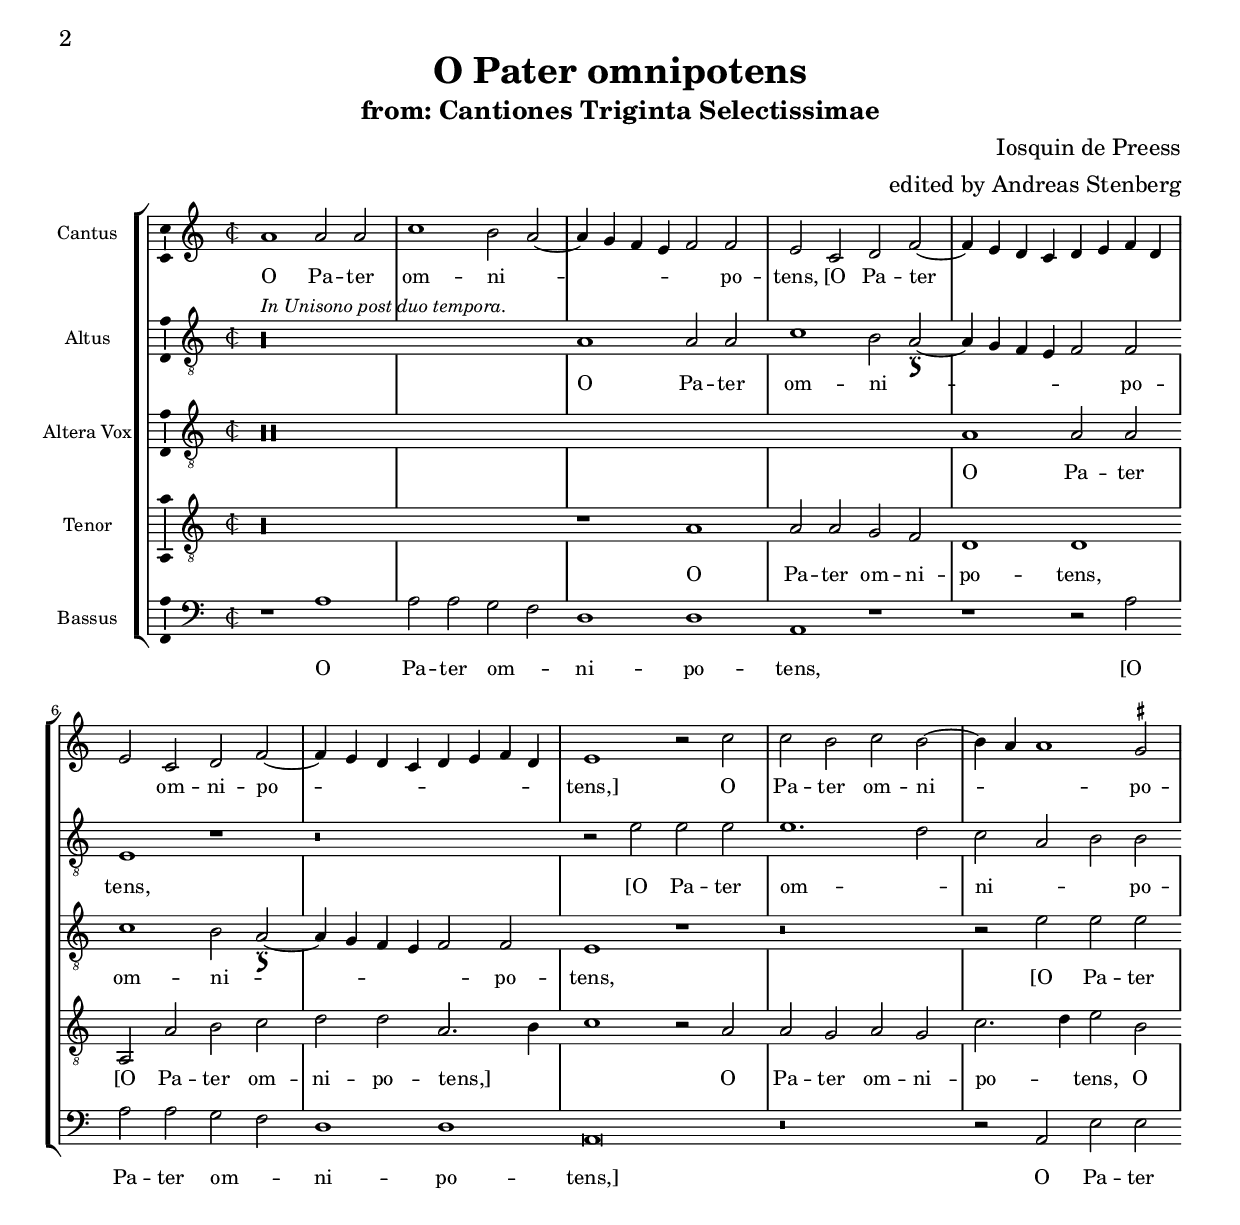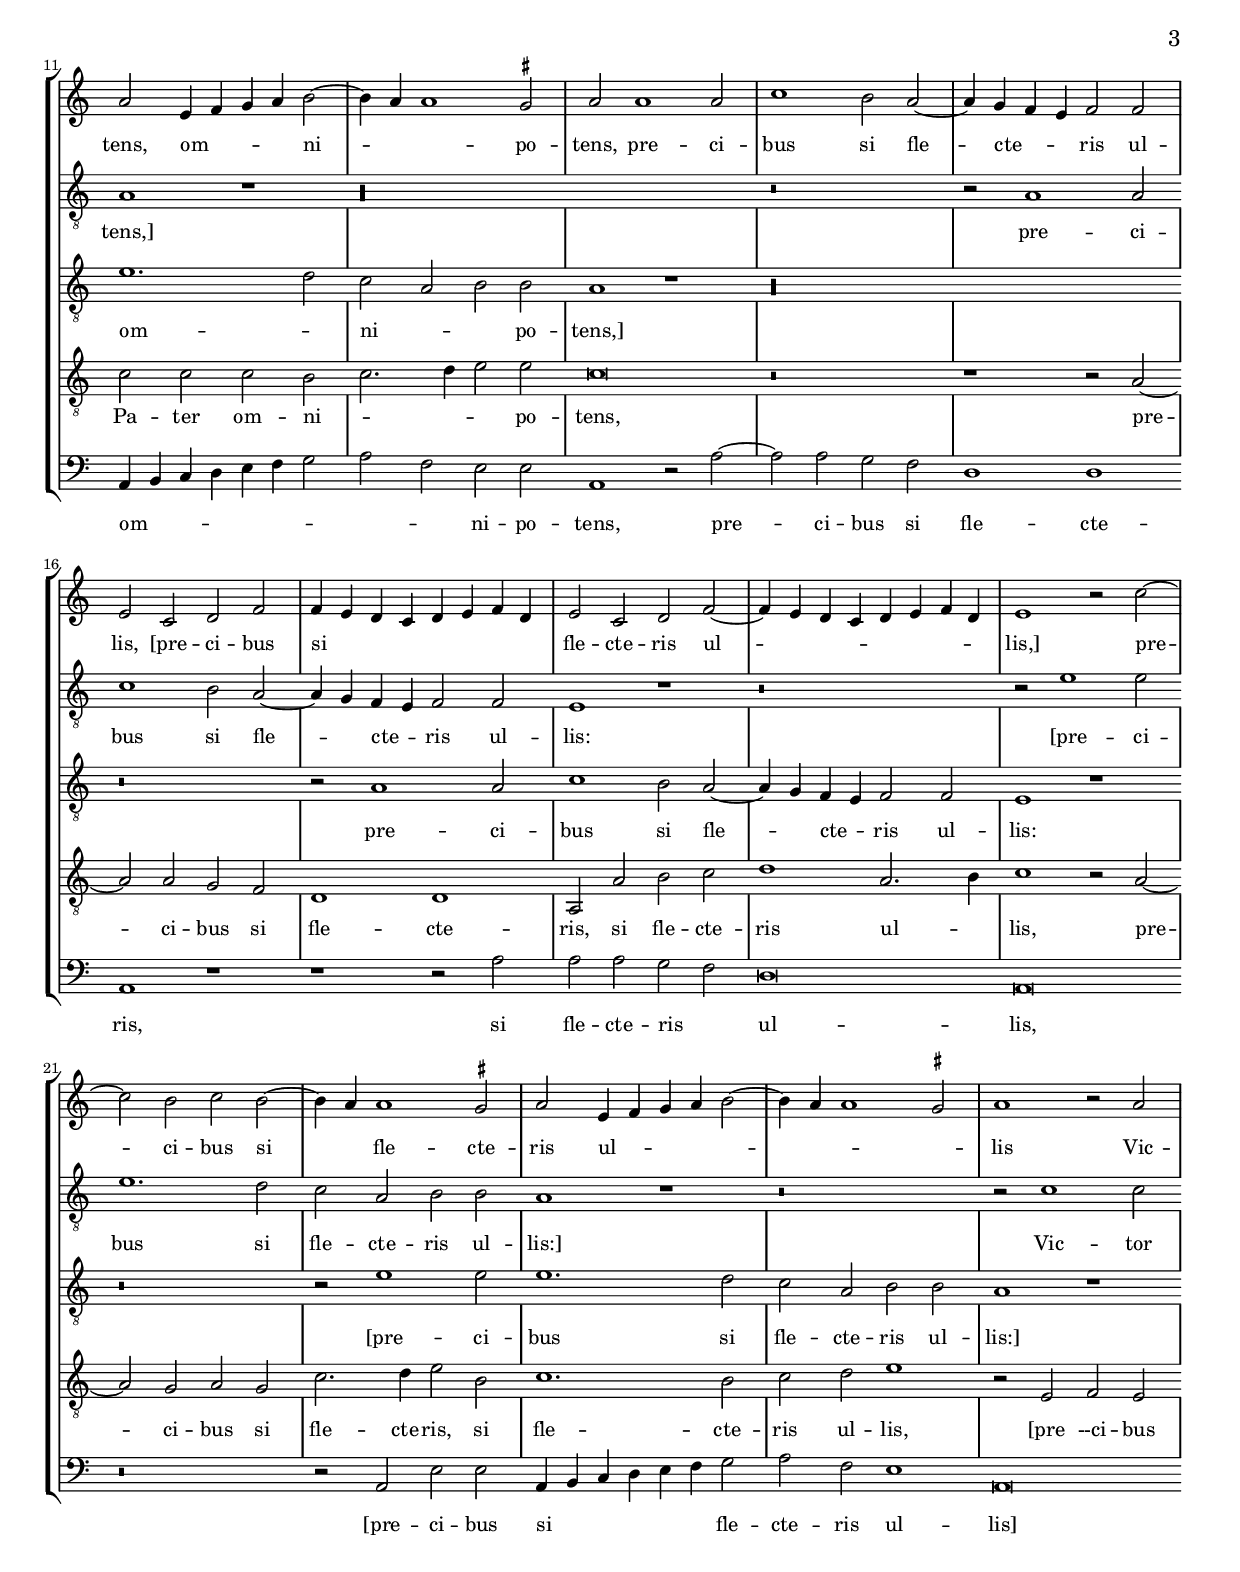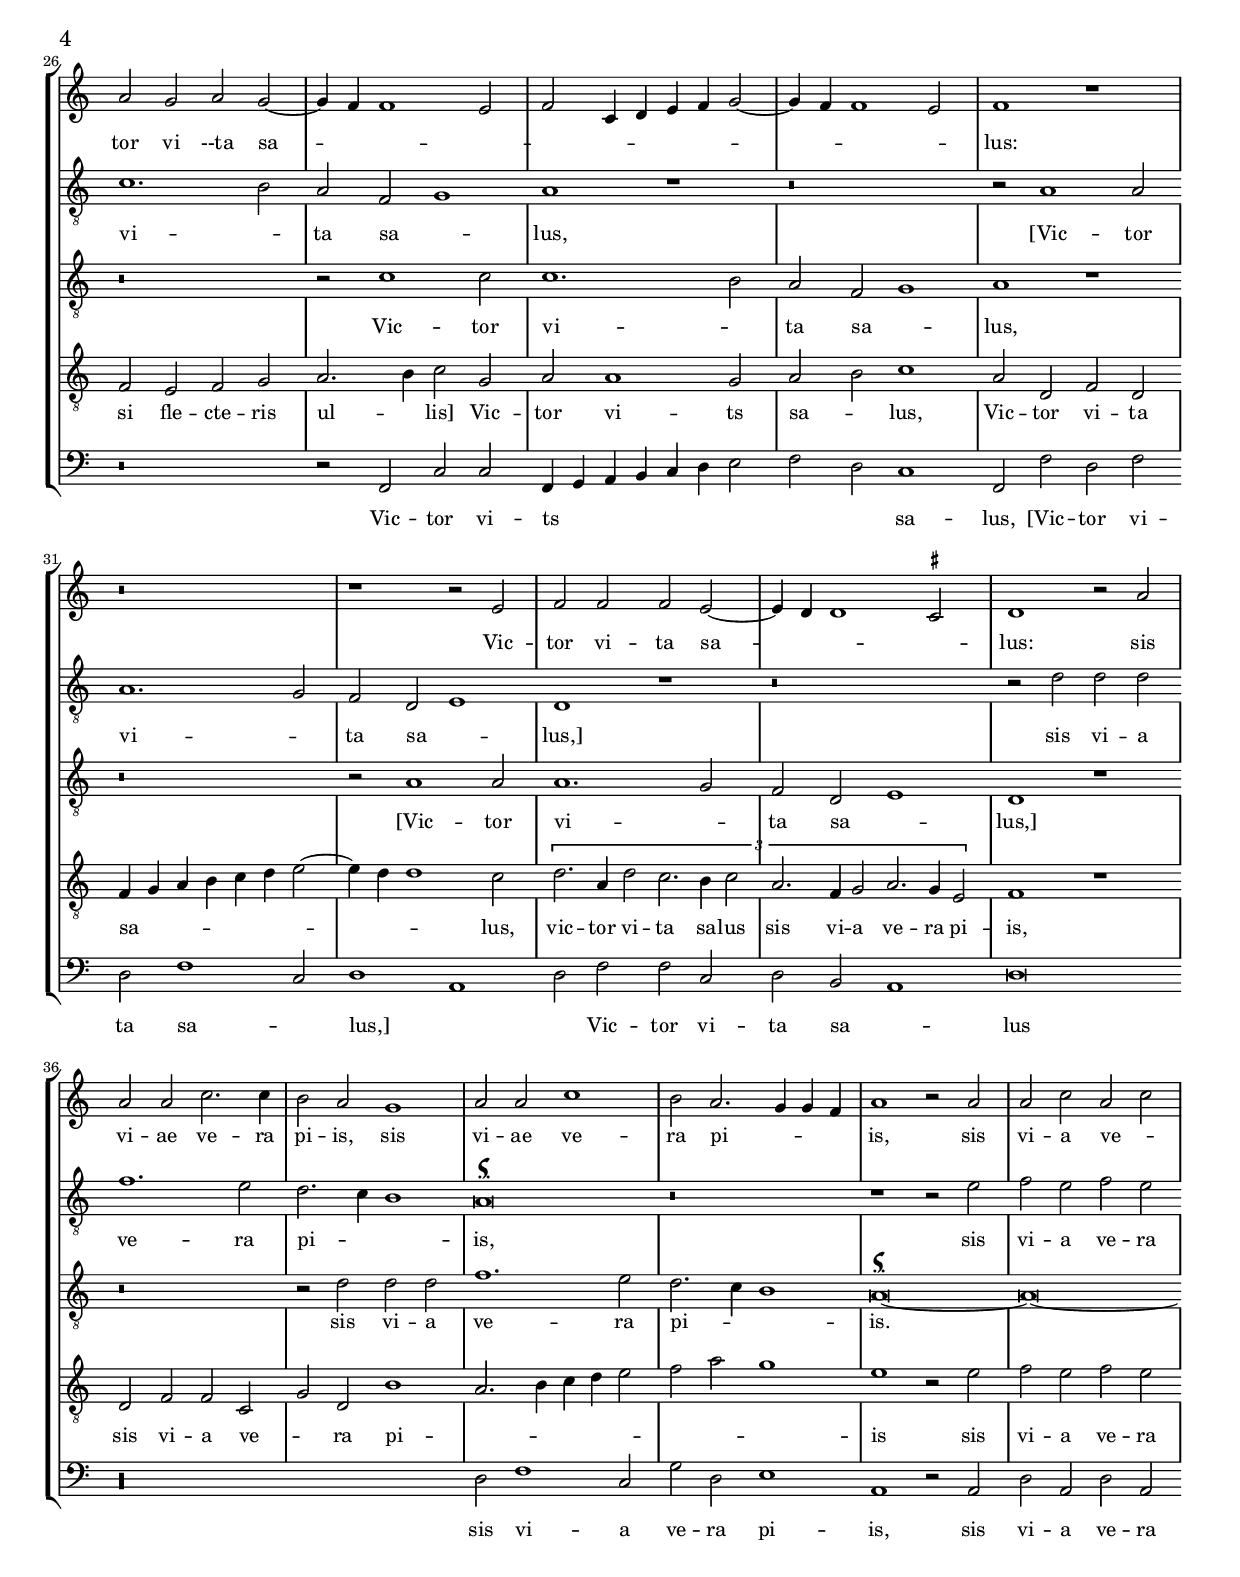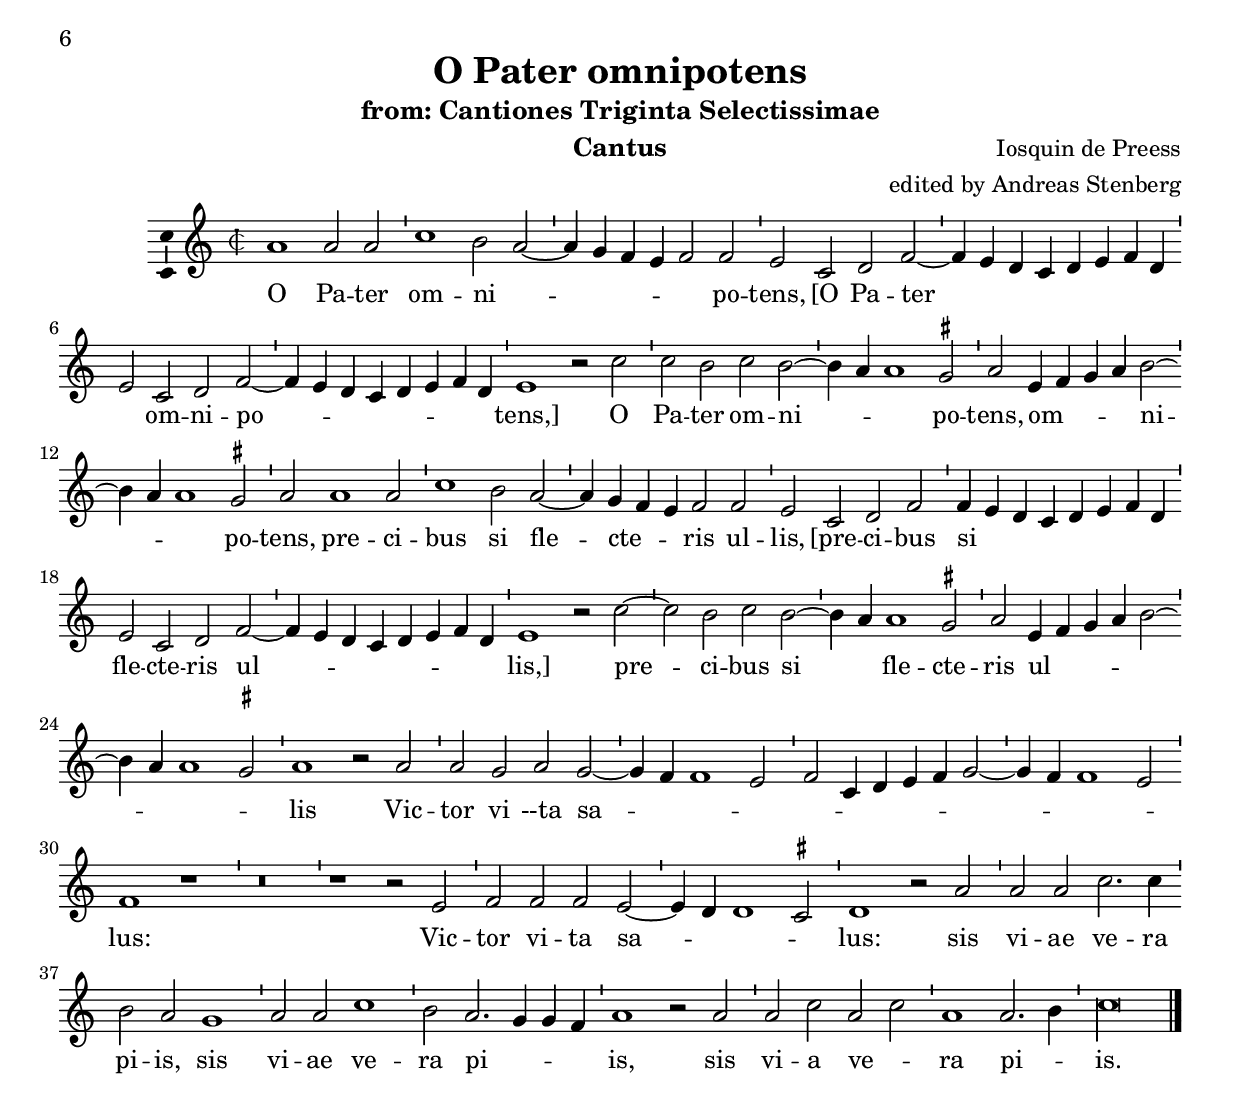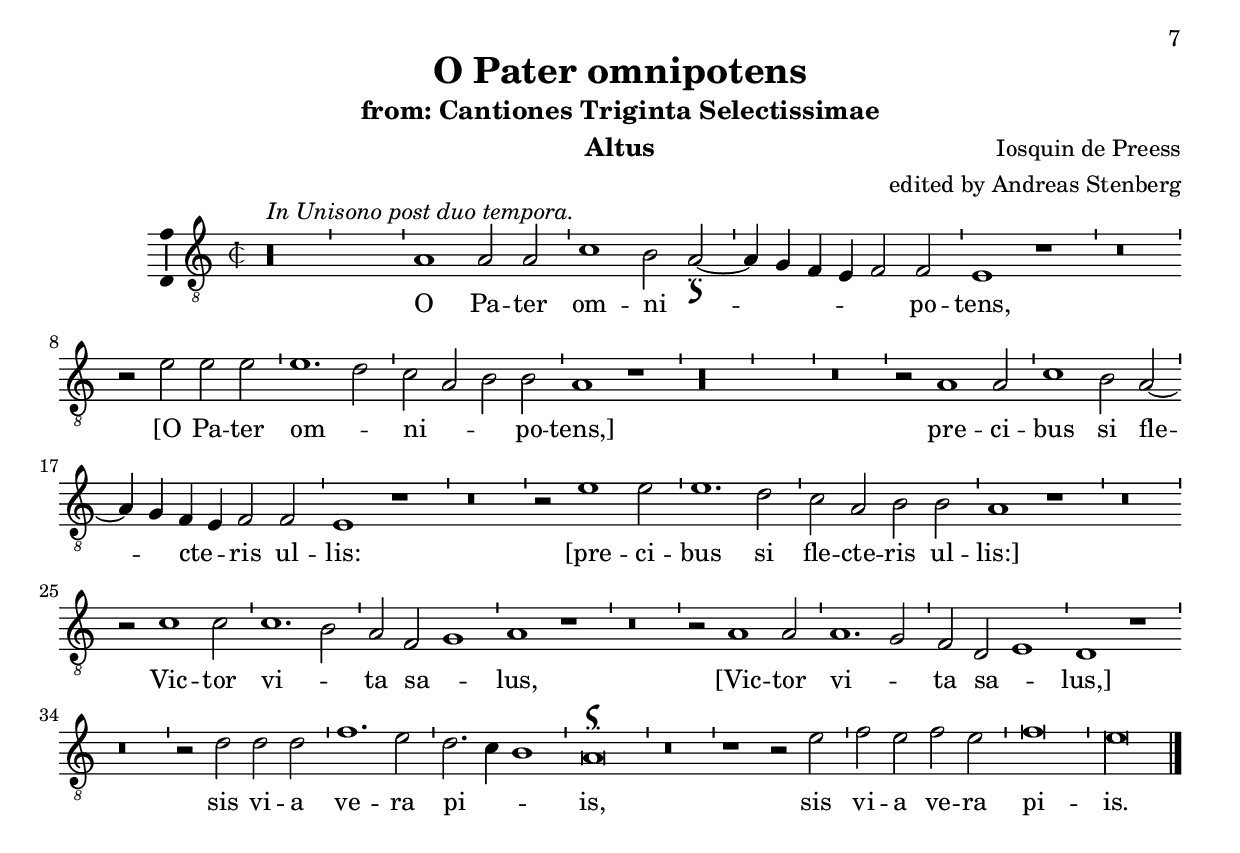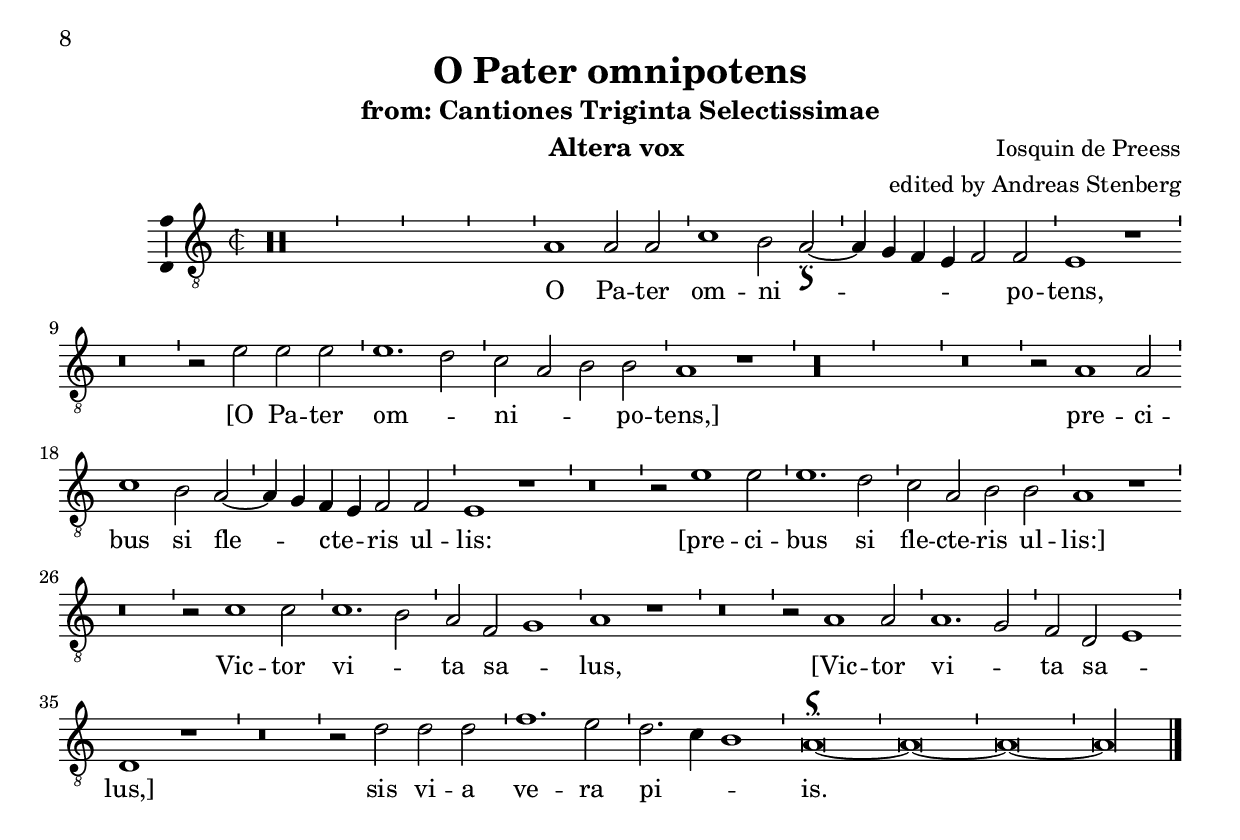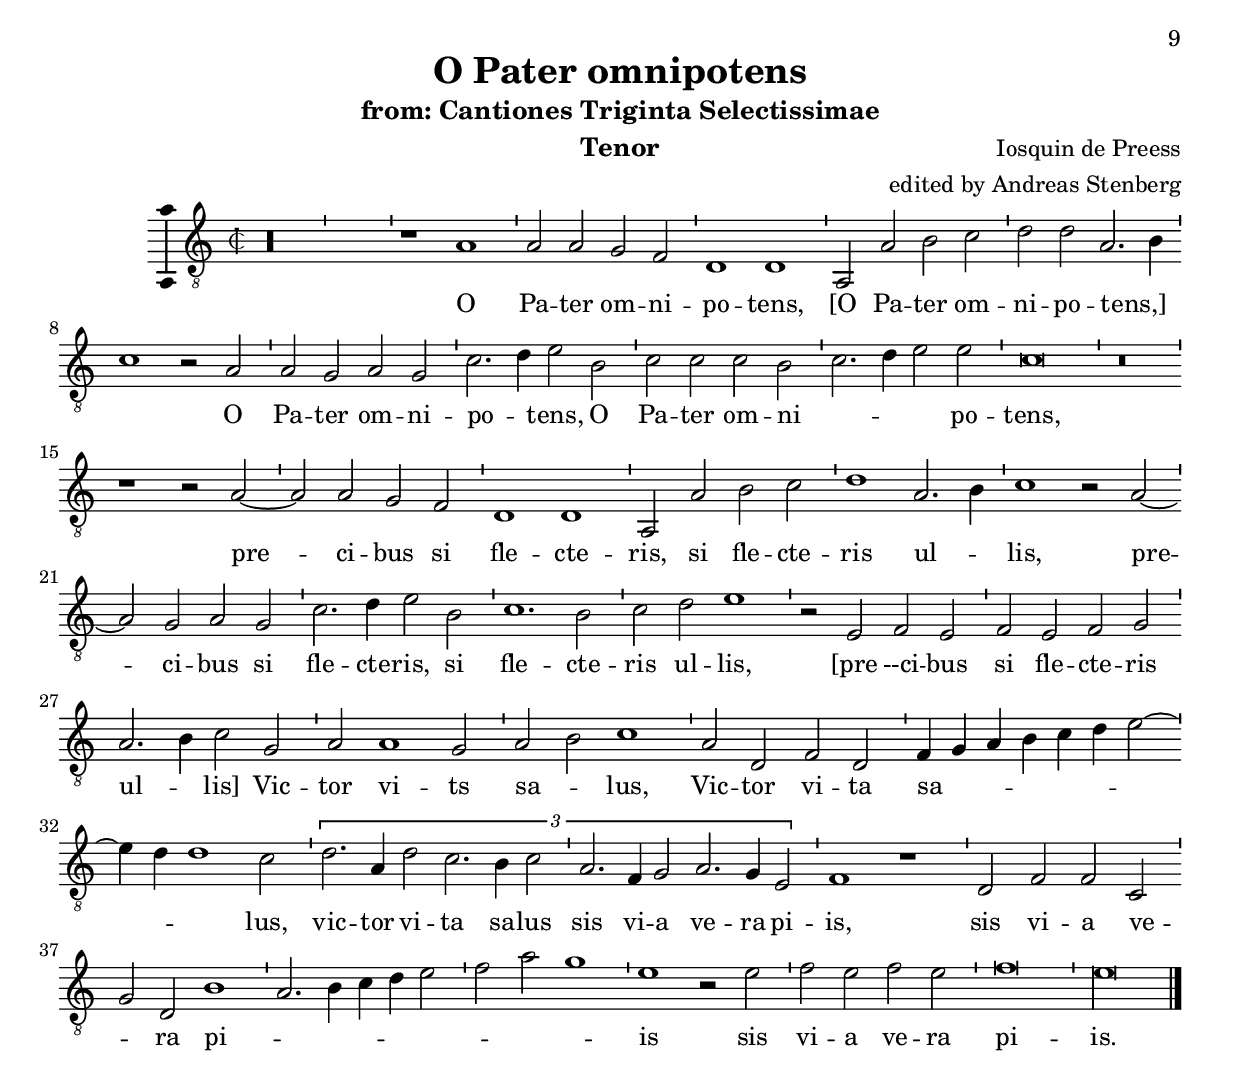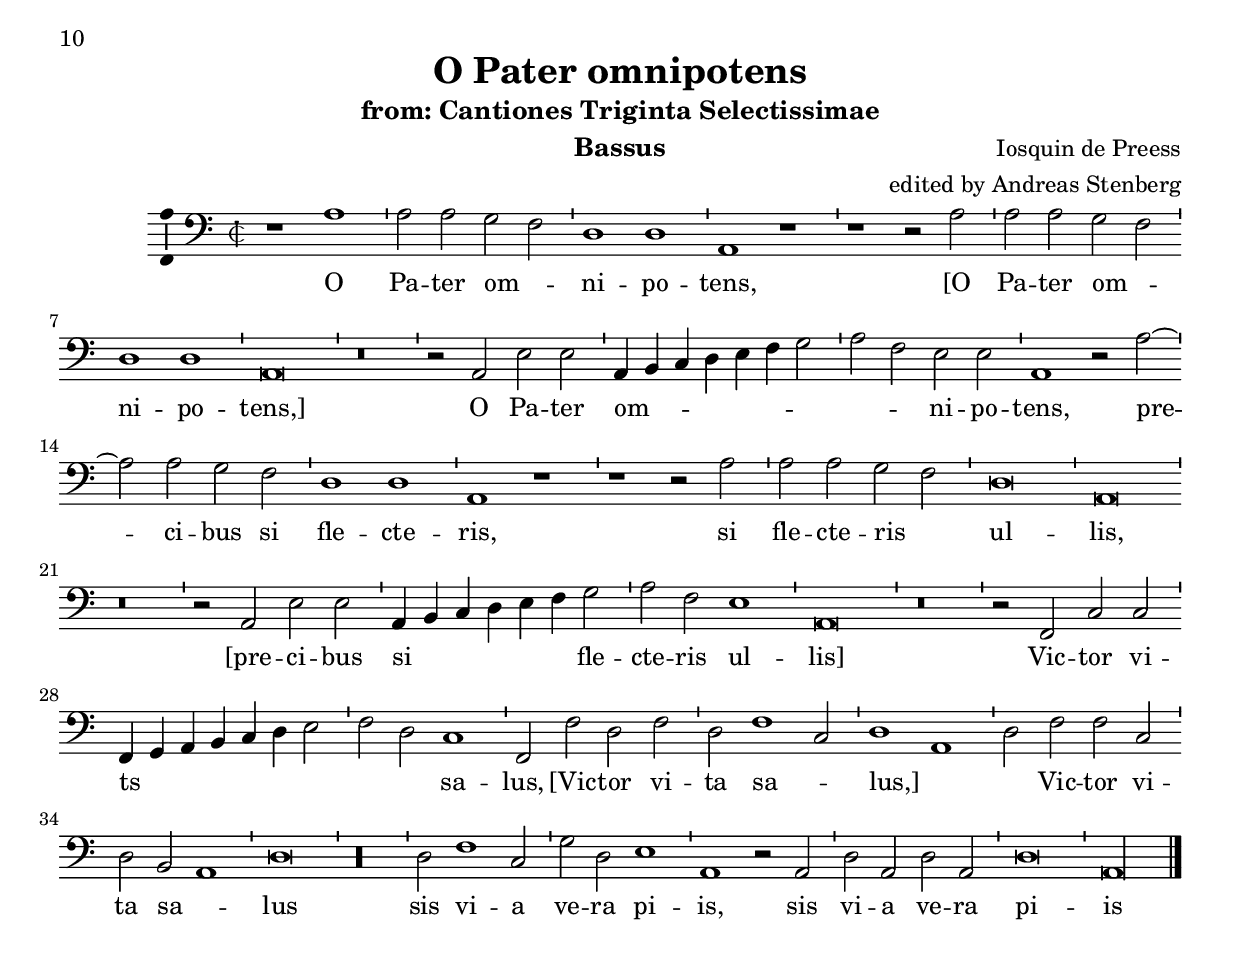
\version "2.18.2"
\language "deutsch"
\paper {
  ragged-bottom = ##t
  ragged-last-bottom = ##t
  print-all-headers = ##t
  page-breaking = #ly:minimal-breaking
}
% #(set-global-staff-size 18)
ficta = { \once \set  suggestAccidentals =##t }

\header {
  title = "O Pater omnipotens"
  subtitle = "from: Cantiones Triginta Selectissimae"
  composer = "Iosquin de Preess"
  arranger = "edited by Andreas Stenberg"
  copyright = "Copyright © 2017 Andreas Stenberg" 
}

global = {
  \key c \major
  \override Staff.TimeSignature.style = #'mensural  
  \time 2/2
  \set Timing.measureLength =#(ly:make-moment 8/4)
  \hide Slur
}

soprano = \relative c'' {
  \global
  % Music follows here.
\undo \hide Staff.BarLine 
 %% page 1 system 1
 a1 a2 a2
 c1 h2( a2~
 a4 g4 f4 e4 f2) f2
 e2 c2 d2 f2~(
 f4 e4 d4 c4 d4 e4 f4 d4
 e2) c2 d2 f2~(
 f4 e4 d4 c4 d4 e4 f4 d4)
 %% page 1 system 2
 e1 r2 c'
 c2 h2 c2 h2~(
 h4 a4 a1) \ficta gis2
 a2 e4( f4 g4 a4) h2~(
 h4 a4 a1) \ficta gis2
 a2 a1  a2 
 c1 h2 a2~
 a4 g4( f4 e4) f2 f2 
 e2 c2 d2 f2 f4( e4
 %% page 1 system 3
 d4 c4 d4 e4 f4 d4)
 e2 c2 d2 f2~(
 f4 e4 d4 c4 d4 e4 f4 d4)
 e1 r2 c'2~
 c2 h2 c2 h2~(
 h4 a4) a1 \ficta gis2
 a2 e4( f4 g4 a4 h2~
 h4 a4 a1 \ficta gis2)
 %% page 1 system 4
 a1 r2 a2
 a2 g2 a2 g2~(
 g4 f4 f1 e2
 f2 c4 d4 e4 f4  g2~
 g4 f4 f1 e2)
 f1 r1
 r\breve
 r1 r2 e2
 f2 f2 f2 e2~(
 e4 d4 d1 \ficta cis2)
 d1 r2 a'2
 %% page 1 system 5
 a2 a2 c2. c4
 h2 a2 g1
 a2 a2 c1
 h2 a2.( g4 g4 f4)
 a1 r2 a2 
 a2 c2 a2( c2) 
 a1 a2.( h4)
 \cadenzaOn
 c\longa
 \undo \hide Staff.BarLine
 \bar "|."
}

alto = \relative c' {
  \global
  % Music follows here.
  %% page 1 system 1
  \tag #'alto { 
  r\longa^\markup { \italic "In Unisono post duo tempora." }
  }
  \tag #'altoII {
    r\maxima
  }
  a1 a2 a2
  c1 h2( a2~  _\signumcongruentiae
  a4 g4 f4 e4 f2) f2
  e1 r1
  r\breve 
  r2 e'2 e2 e2
  e1.( d2)
  c2( a2  h2) h2
  %% page 1 system 2
  a1 r1
  r\longa
  r\breve
  r2 a1 a2
  c1 h2 a2~(
  a4 g4) f4( e4) f2 f2
  e1 r1
  r\breve
  r2 e'1 e2
  e1. d2
  c2 a2 h2 h2
  a1 r1
  r\breve 
  r2 c1 c2
  %% page 1 system 3
  c1.( h2)
  a2 f2( g1)
  a1 r1
  r\breve
  r2 a1 a2
  a1.( g2) 
  f2 d2( e1)
  d1 r1
  r\breve
  r2 d'2 d2 d2
  f1. e2
  d2.( c4 h1)
  \tag #'alto {
  a\breve^\signumcongruentiae
  r\breve
  r1 r2 e'2
  %% page 1 system 4
  f2 e2 f2 e2
  f\breve
 \cadenzaOn
e\longa
  }
  \tag #'altoII {
    a,\breve~^\signumcongruentiae
    a\breve~
    a\breve~
   \cadenzaOn
   a\longa
  }
 \undo \hide Staff.BarLine
 \bar "|."
}
altoII = \relative c' {
  \global
  % Music follows here.
  \alto
 %\cadenzaOn
 \undo \hide Staff.BarLine
 \bar "|."
}

tenor = \relative c' {
  \global
  % Music follows here.
  %% p.1 s.1
  r\longa 
  r1 a1
  a2 a2 g2 f2
  d1 d1
  a2 a'2 h2 c2
  d2 d2 a2.( h4
  c1) r2 a2
  a2 g2 a2 g2
  c2.( d4)
  %% page 1 system 2
  e2 h2 
  c2 c2 c2 h2( 
  c2. d4 e2) e2 
  c\breve
  r\breve
  r1 r2 a2~
  a2 a2 g2 f2
  d1 d1 
  a2 a' h2 c2 
  d1 a2.( h4) 
  c1 r2 a2~
  a2 g2 a2 g2
  %% page 1 sytem 3
  c2. d4 e2 h2
  c1. h2
  c2 d2 e1
  r2 e,2 f2 e2 
  f2 e2 f2 g2
  a2.( h4) c2 g2
  a2 a1 g2
  a2( h2) c1
  a2 d,2 f2 d2
  %% page 1 system 4
  f4( g4 a4 h4 c4 d4 e2~
  e4 d4 d1) c2
  \tuplet 3/2 { d2. a4 d2 c2. h4 c2
  a2. f4 g2 a2. g4 e2 }
  f1 r1
  d2 f2 f2 c2(
  g'2)  d2
  %% page 1 system 5
  h'1( a2. h4
  c4 d4  e2 f2 a2
  g1) e1
  r2 e2f2 e2
  f2 e2 
  f\breve
  \cadenzaOn
  e\longa

\undo \hide Staff.BarLine
 \bar "|."
}

bass = \relative c {
  \global
  % Music follows here.
  %% page 1 system 1
  r1 a'1
  a2 a2 g2( f2)
  d1 d1
  a1 r1
  r1 r2 a'2
  a2 a2 g2( f2) 
  d1 d1
  a\breve
  r\breve
  r2 a2 e'2 e2
  %% page 1 system 2
  a,4( h4 c4 d4 e4 f4 g2
  a2 f2) e2 e2 
  a,1r2 a'2~
  a2 a2 g2 f2 
  d1 d1 
  a1 r1
  r1 r2 a'2 
  a2 a2 g2( f2)
  d\breve
  a\breve
  r\breve
  r2 a2
  %% page 1 system 3
  e'2 e2
  a,4(  h4 c4 d4 e4 f4) g2 
  a2 f2 e1 
  a,\breve
  r \breve
  r2 f2 c'2 c2 
  f,4( g4 a4 h4 c4 d4 e2 
  f2 d2) c1 
  f,2 f'2 d2 f2 
  d2 f1( c2)
  %% page 1 system 4
  d1( a1
  d2) f2 f2 c2
  d2 h2( a1)
  d\breve
  r\longa
  d2 f1 c2
  g'2 d2 e1
  a,1 r2 a2 
  d2 a2 d2 a2
  d\breve
\cadenzaOn
a\longa
 \undo \hide Staff.BarLine
 \bar "|."
}

sopranoVerse = \lyricmode {
  % Lyrics follow here.
O Pa -- ter om -- ni -- po -- tens,
[O Pa -- ter om -- ni -- po -- tens,]
O Pa -- ter om -- ni -- po -- tens,
om -- ni -- po -- tens,
pre -- ci -- bus si fle -- cte -- ris ul -- lis,
[pre -- ci -- bus si fle -- cte -- ris ul -- lis,]
pre -- ci -- bus si fle -- cte -- ris ul -- lis
Vic -- tor vi --ta sa -- lus:
Vic -- tor vi -- ta sa -- lus:
sis vi -- ae ve -- ra pi -- is,
sis vi -- ae ve -- ra pi -- is,
sis vi -- a ve -- ra pi -- is.
}

altoVerse = \lyricmode {
  % Lyrics follow here.
O Pa -- ter om -- ni -- po -- tens,
[O Pa -- ter om -- ni -- po -- tens,]
pre -- ci -- bus si fle -- cte -- ris ul -- lis:
[pre -- ci -- bus si fle -- cte -- ris ul -- lis:]
Vic -- tor vi -- ta sa -- lus,
[Vic -- tor vi -- ta sa -- lus,]
\tag #'alto {
sis vi -- a ve -- ra pi -- is,
}
sis vi -- a ve -- ra pi -- is.
}

tenorVerse = \lyricmode {
  % Lyrics follow here.
O Pa -- ter om -- ni -- po -- tens,
[O Pa -- ter om -- ni -- po -- tens,]
O Pa -- ter om -- ni -- po -- tens,
O Pa -- ter om -- ni -- po -- tens,
pre -- ci -- bus si fle -- cte -- ris, si fle -- cte -- ris ul -- lis,
pre -- ci -- bus si fle -- cte -- ris, si fle -- cte -- ris ul -- lis,
[pre --ci -- bus si fle -- cte -- ris ul -- lis]
Vic -- tor vi -- ts sa -- lus,
Vic -- tor vi -- ta sa -- lus,
vic -- tor vi -- ta sa -- lus
sis vi -- a ve -- ra pi -- is,
sis vi -- a ve -- ra pi -- is
sis vi -- a ve -- ra pi -- is.
}

bassVerse = \lyricmode {
  % Lyrics follow here.
O Pa -- ter om -- ni -- po -- tens,
[O Pa -- ter om -- ni -- po -- tens,]
O Pa -- ter om -- ni -- po -- tens,
pre -- ci -- bus si fle -- cte -- ris, si fle -- cte -- ris ul -- lis,
[pre -- ci -- bus si fle -- cte -- ris ul -- lis]
Vic -- tor vi -- ts sa -- lus,
[Vic -- tor vi -- ta sa -- lus,]
Vic -- tor vi -- ta sa -- lus
sis vi -- a ve -- ra pi -- is,
sis vi -- a ve -- ra pi -- is
}

rehearsalMidi = #
(define-music-function
 (parser location name midiInstrument lyrics) (string? string? ly:music?)
 #{
   \unfoldRepeats <<
     \new Staff = "soprano" \new Voice = "soprano" { \soprano }
     \new Staff = "alto" \new Voice = "alto" { \keepWithTag #'alto \alto }
     \new Staff = "Altera_vox" \new Voice = "Altera_vox" { \keepWithTag #'altoII \altoII }
     \new Staff = "tenor" \new Voice = "tenor" {   \tenor }
     \new Staff = "bass" \new Voice = "bass" { \bass }
     \context Staff = $name {
       \set Score.midiMinimumVolume = #0.5
       \set Score.midiMaximumVolume = #0.5
       \set Score.midiInstrument ="choir aahs"
       \set Score.tempoWholesPerMinute = #(ly:make-moment 60 1)
       \set Staff.midiMinimumVolume = #0.8
       \set Staff.midiMaximumVolume = #1.0
       \set Staff.midiInstrument = $midiInstrument
     }
     \new Lyrics \with {
       alignBelowContext = $name
     } \lyricsto $name $lyrics
   >>
 #})

\score {
  \new StaffGroup <<
    \new Staff \with {
      midiInstrument = "choir aahs"
      instrumentName = "Cantus"
      \consists "Ambitus_engraver"
    } {  \hide Staff.BarLine 
 \soprano }
    \addlyrics { \sopranoVerse }
    \new Staff \with {
      midiInstrument = "choir aahs"
      instrumentName = "Altus"
      \consists "Ambitus_engraver"
    } { \clef "treble_8"   \hide Staff.BarLine 
        \keepWithTag #'alto
  \alto }
    \addlyrics { \altoVerse }
    \new Staff \with {
      midiInstrument = "choir aahs"
      instrumentName = "Altera Vox"
      \consists "Ambitus_engraver"
    } { \clef "treble_8"   \hide Staff.BarLine 
\keepWithTag #'altoII
\altoII }
    \addlyrics { \removeWithTag #'alto  \altoVerse }
    \new Staff \with {
      midiInstrument = "choir aahs"
      instrumentName = "Tenor"
      \consists "Ambitus_engraver"
    } { \clef "treble_8"   \hide Staff.BarLine 
\keepWithTag #'ten
\tenor }
    \addlyrics { \tenorVerse }
    \new Staff \with {
      midiInstrument = "choir aahs"
      instrumentName = "Bassus"
      \consists "Ambitus_engraver"
    } { \clef bass   \hide Staff.BarLine 
\bass }
    \addlyrics { \bassVerse }
  >>
  \layout {
    #(layout-set-staff-size 16)
    ragged-last = ##t
  ragged-bottom = ##t
  ragged-last-bottom = ##t
    
  }
  \midi {
    \tempo 1=60
  }
  \header {
    piece = ""
    breakbefore = ##t
  }
}

\score {
    \new Staff \with {
      midiInstrument = "choir aahs"
%      instrumentName = "Cantus"
      \consists "Ambitus_engraver"
    } { \set Timing.defaultBarType = "'" \compressFullBarRests  \soprano }
    \addlyrics { \sopranoVerse }
  \layout { #(layout-set-staff-size 20)}
  \header {
    instrument = "Cantus"
    breakbefore = ##t
  }
}

\score {
    \new Staff \with {
      midiInstrument = "choir aahs"
%      instrumentName = "Altus"
      \consists "Ambitus_engraver"
    } { \clef "treble_8" \set Timing.defaultBarType =  "'"  \keepWithTag #'alto \alto }
    \addlyrics { \altoVerse }
  \layout { #(layout-set-staff-size 20)}
    \header {
    instrument = "Altus"
    breakbefore = ##t
  }
}
\score {
    \new Staff \with {
      midiInstrument = "choir aahs"
%      instrumentName = "Altera vox"
      \consists "Ambitus_engraver"
    } { \clef "treble_8" 
        \set Timing.defaultBarType = "'"
        \keepWithTag #'altoII \altoII }
    \addlyrics { \removeWithTag #'alto \altoVerse }
  \layout { #(layout-set-staff-size 20)}
  \header {
    instrument = "Altera vox "
    breakbefore = ##t
  }
}


\score {
  \new StaffGroup <<
    \new Staff \with {
      midiInstrument = "choir aahs"
%      instrumentName = "Tenor"
      \consists "Ambitus_engraver"
    } { \clef "treble_8" 
        \set Timing.defaultBarType =  "'" 
        \keepWithTag #'ten \tenor }
    \addlyrics { \tenorVerse }
  >>
  \layout { #(layout-set-staff-size 20)}
  \header {
    instrument = "Tenor"
    breakbefore = ##t
  }
}

\score {
    \new Staff \with {
      midiInstrument = "choir aahs"
%      instrumentName = "Bass"
      \consists "Ambitus_engraver"
    } { \clef bass \set Timing.defaultBarType = "'" \compressFullBarRests \bass }
    \addlyrics { \bassVerse }
  \layout { #(layout-set-staff-size 20)}
  \header {
    instrument = "Bassus"
    breakbefore = ##t
  }
}

% Rehearsal MIDI files:
\book {
  \bookOutputSuffix "soprano"
  \score {
    \rehearsalMidi "soprano" "soprano sax" \sopranoVerse
    \midi { }
  }
}

\book {
  \bookOutputSuffix "alto"
  \score {
    \rehearsalMidi "alto" "soprano sax" \altoVerse
    \midi { }
  }
}

\book {
  \bookOutputSuffix "tenor"
  \score {
    \rehearsalMidi "tenor" "tenor sax" \tenorVerse
    \midi { }
  }
}
\book {
  \bookOutputSuffix "altera_vox"
  \score {
    \rehearsalMidi "Altera_vox" "tenor sax" \altoVerse
    \midi { }
  }
}

\book {
  \bookOutputSuffix "bass"
  \score {
    \rehearsalMidi "bass" "tenor sax" \bassVerse
    \midi { }
  }
}

